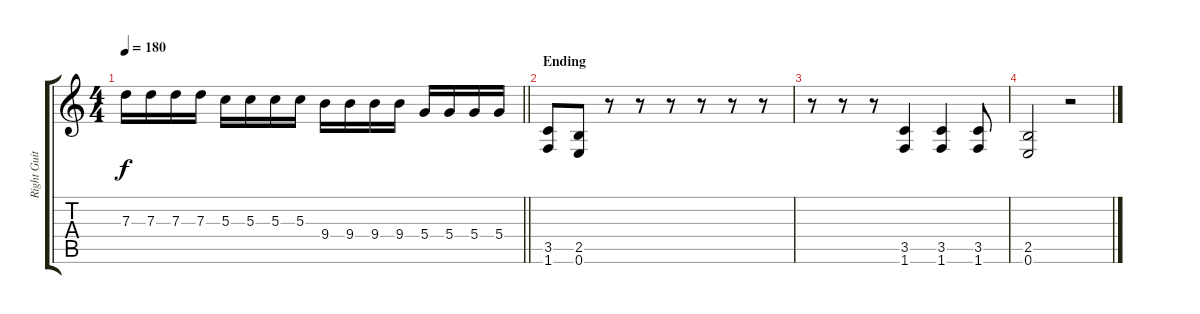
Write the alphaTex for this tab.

\track ("Right Guitar" "Right Guit") {instrument overdrivenguitar}
\staff {score tabs}
\tuning (E4 B3 G3 D3 A2 E2) {hide}
\ts (4 4)
\tempo 180
\clef g2
\barLineRight lightlight
\ks c
7.3.16{dy f} 7.3.16 7.3.16 7.3.16 5.3.16 5.3.16 5.3.16 5.3.16 9.4.16 9.4.16 9.4.16 9.4.16 5.4.16 5.4.16 5.4.16 5.4.16 |
\section ("" "Ending")
(3.5 1.6).8 (2.5 0.6).8 r.8 r.8 r.8 r.8 r.8 r.8 |
r.8 r.8 r.8 (3.5 1.6).4 (3.5 1.6).4 (3.5 1.6).8 |
(2.5 0.6).2 r.2
